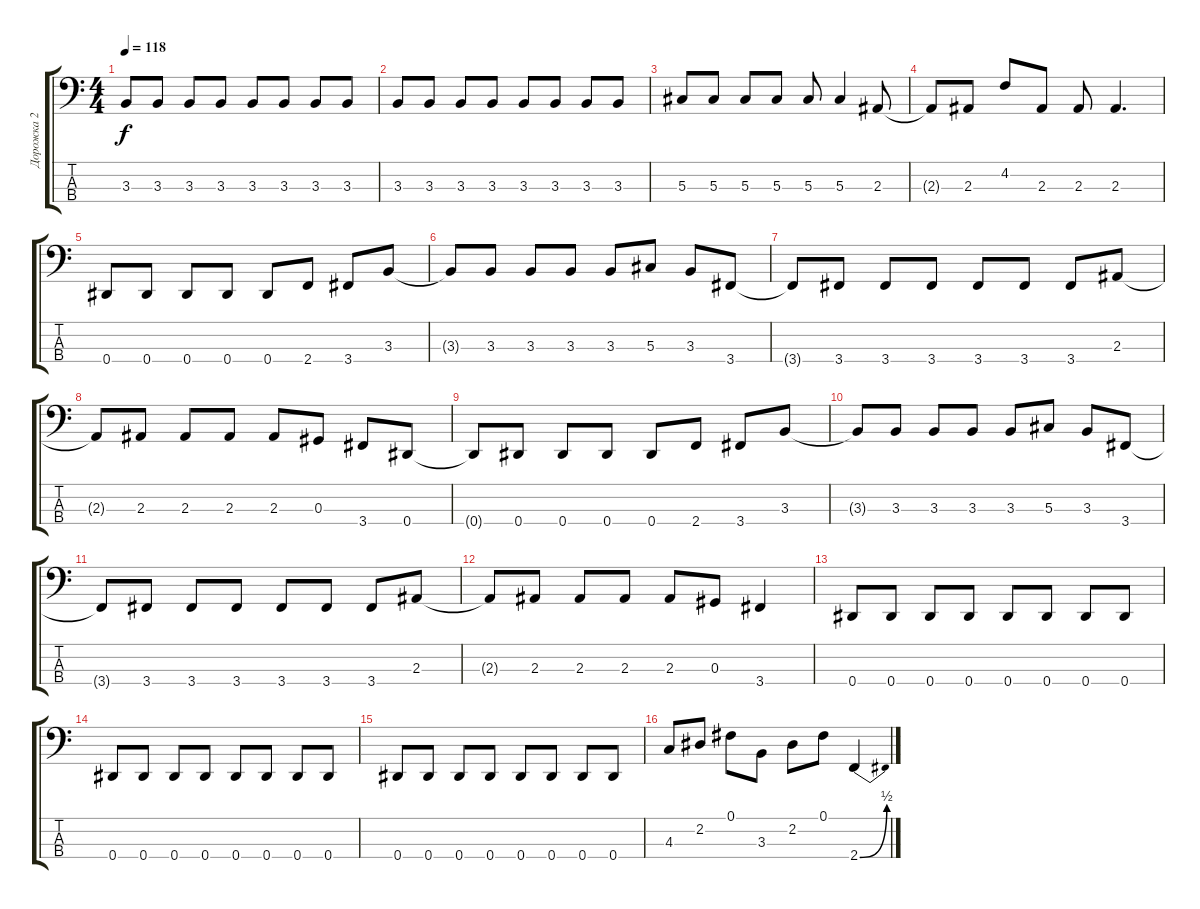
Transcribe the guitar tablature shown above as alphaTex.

\track ("Дорожка 2" "Дорожка 2") {instrument electricbassfinger}
\staff {score tabs}
\tuning (Gb2 Db2 Ab1 Eb1) {hide}
\ts (4 4)
\tempo 118
\clef f4
\ks c
3.3.8{dy f} 3.3.8 3.3.8 3.3.8 3.3.8 3.3.8 3.3.8 3.3.8 |
3.3.8 3.3.8 3.3.8 3.3.8 3.3.8 3.3.8 3.3.8 3.3.8 |
5.3.8 5.3.8 5.3.8 5.3.8 5.3.8 5.3.4 2.3.8 |
2.3{t}.8 2.3.8 4.2.8 2.3.8 2.3.8 2.3.4{d} |
0.4.8 0.4.8 0.4.8 0.4.8 0.4.8 2.4.8 3.4.8 3.3.8 |
3.3{t}.8 3.3.8 3.3.8 3.3.8 3.3.8 5.3.8 3.3.8 3.4.8 |
3.4{t}.8 3.4.8 3.4.8 3.4.8 3.4.8 3.4.8 3.4.8 2.3.8 |
2.3{t}.8 2.3.8 2.3.8 2.3.8 2.3.8 0.3.8 3.4.8 0.4.8 |
0.4{t}.8 0.4.8 0.4.8 0.4.8 0.4.8 2.4.8 3.4.8 3.3.8 |
3.3{t}.8 3.3.8 3.3.8 3.3.8 3.3.8 5.3.8 3.3.8 3.4.8 |
3.4{t}.8 3.4.8 3.4.8 3.4.8 3.4.8 3.4.8 3.4.8 2.3.8 |
2.3{t}.8 2.3.8 2.3.8 2.3.8 2.3.8 0.3.8 3.4.4 |
0.4.8 0.4.8 0.4.8 0.4.8 0.4.8 0.4.8 0.4.8 0.4.8 |
0.4.8 0.4.8 0.4.8 0.4.8 0.4.8 0.4.8 0.4.8 0.4.8 |
0.4.8 0.4.8 0.4.8 0.4.8 0.4.8 0.4.8 0.4.8 0.4.8 |
4.3.8 2.2.8 0.1.8 3.3.8 2.2.8 0.1.8 2.4{be (bend 0 0 60 2)}.4
